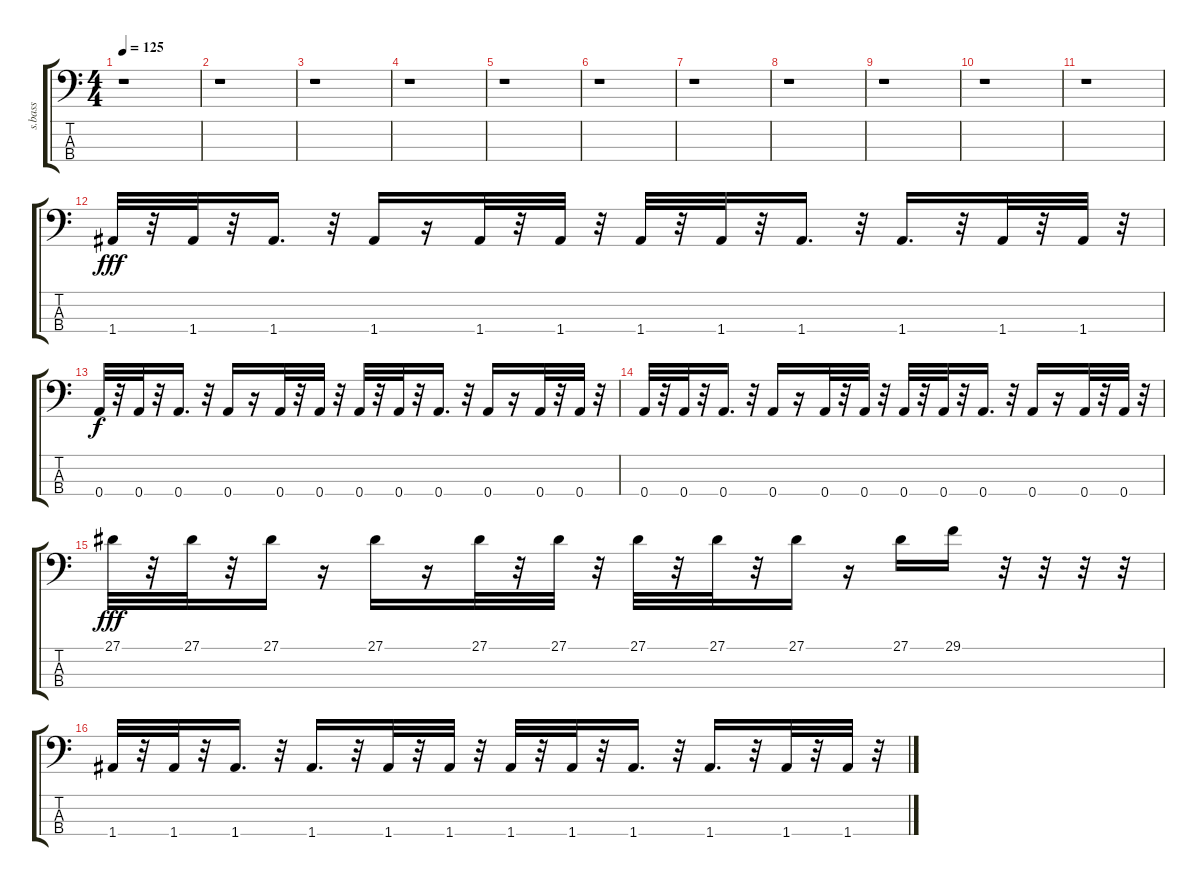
\track ("s.bass  " "s.bass  ") {instrument electricbassfinger}
\staff {score tabs}
\tuning (C-1 G2 D2 A1) {hide}
\ts (4 4)
\tempo 125
\clef f4
\ks c
r.1{dy fff} |
r.1 |
r.1 |
r.1 |
r.1 |
r.1 |
r.1 |
r.1 |
r.1 |
r.1 |
r.1 |
1.4.32 r.32 1.4.32 r.32 1.4.16{d} r.32 1.4.16 r.16 1.4.32 r.32 1.4.32 r.32 1.4.32 r.32 1.4.32 r.32 1.4.16{d} r.32 1.4.16{d} r.32 1.4.32 r.32 1.4.32 r.32 |
0.4.32{dy f} r.32 0.4.32 r.32 0.4.16{d} r.32 0.4.16 r.16 0.4.32 r.32 0.4.32 r.32 0.4.32 r.32 0.4.32 r.32 0.4.16{d} r.32 0.4.16 r.16 0.4.32 r.32 0.4.32 r.32 |
0.4.32 r.32 0.4.32 r.32 0.4.16{d} r.32 0.4.16 r.16 0.4.32 r.32 0.4.32 r.32 0.4.32 r.32 0.4.32 r.32 0.4.16{d} r.32 0.4.16 r.16 0.4.32 r.32 0.4.32 r.32 |
27.1.32{dy fff} r.32 27.1.32 r.32 27.1.16 r.16 27.1.16 r.16 27.1.32 r.32 27.1.32 r.32 27.1.32 r.32 27.1.32 r.32 27.1.16 r.16 27.1.16 29.1.16 r.32 r.32 r.32 r.32 |
1.4.32 r.32 1.4.32 r.32 1.4.16{d} r.32 1.4.16{d} r.32 1.4.32 r.32 1.4.32 r.32 1.4.32 r.32 1.4.32 r.32 1.4.16{d} r.32 1.4.16{d} r.32 1.4.32 r.32 1.4.32 r.32
